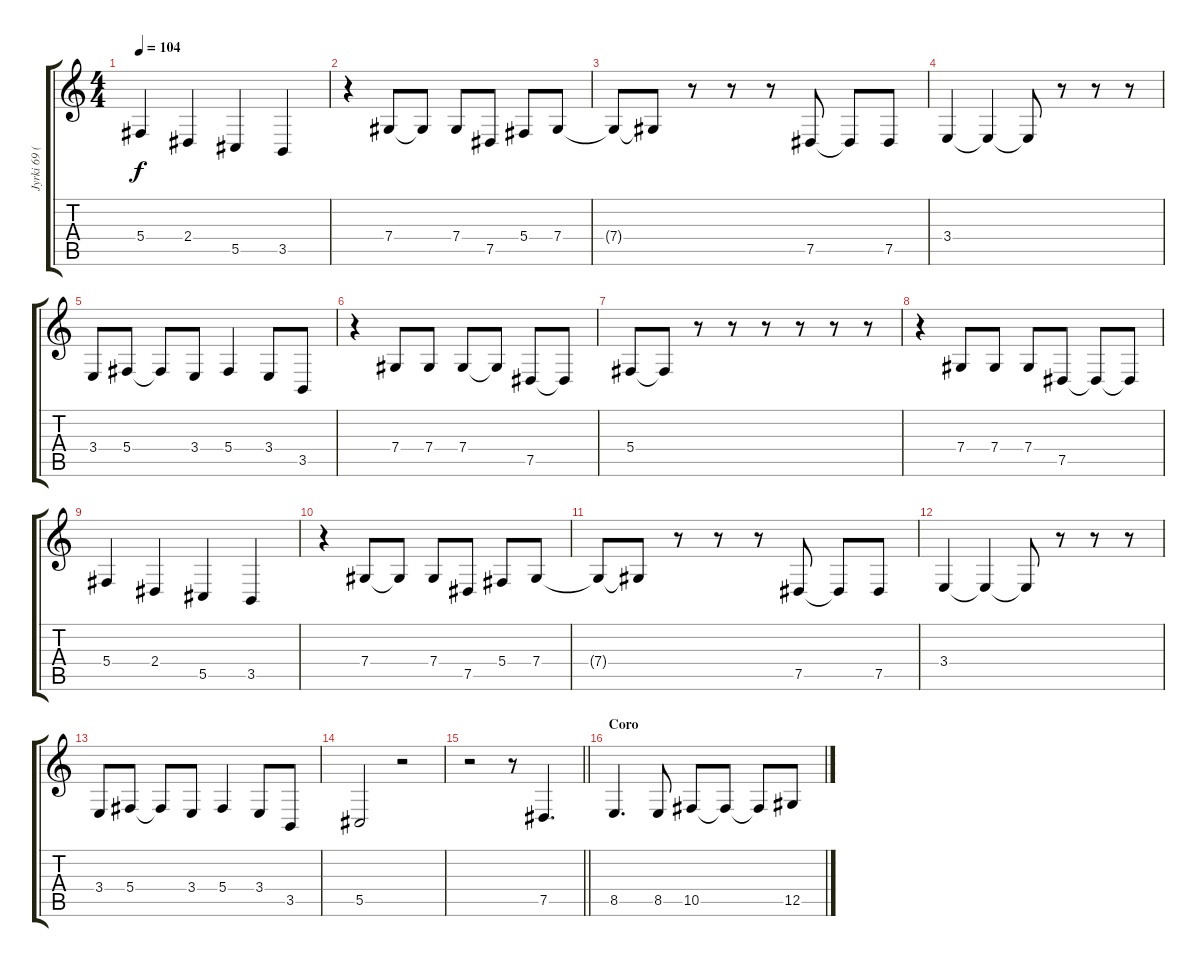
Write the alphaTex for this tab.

\track ("Jyrki 69 (Voz)" "Jyrki 69 (") {instrument trumpet}
\staff {score tabs}
\tuning (Eb4 Bb3 Gb3 Db3 Ab2 Eb2) {hide}
\ts (4 4)
\tempo 104
\clef g2
\ks c
5.4.4{dy f} 2.4.4 5.5.4 3.5.4 |
r.4 7.4.8 7.4{t}.8 7.4.8 7.5.8 5.4.8 7.4.8 |
7.4{t}.8 7.4{t}.8 r.8 r.8 r.8 7.5.8 7.5{t}.8 7.5.8 |
3.4.4 3.4{t}.4 3.4{t}.8 r.8 r.8 r.8 |
3.4.8 5.4.8 5.4{t}.8 3.4.8 5.4.4 3.4.8 3.5.8 |
r.4 7.4.8 7.4.8 7.4.8 7.4{t}.8 7.5.8 7.5{t}.8 |
5.4.8 5.4{t}.8 r.8 r.8 r.8 r.8 r.8 r.8 |
r.4 7.4.8 7.4.8 7.4.8 7.5.8 7.5{t}.8 7.5{t}.8 |
5.4.4 2.4.4 5.5.4 3.5.4 |
r.4 7.4.8 7.4{t}.8 7.4.8 7.5.8 5.4.8 7.4.8 |
7.4{t}.8 7.4{t}.8 r.8 r.8 r.8 7.5.8 7.5{t}.8 7.5.8 |
3.4.4 3.4{t}.4 3.4{t}.8 r.8 r.8 r.8 |
3.4.8 5.4.8 5.4{t}.8 3.4.8 5.4.4 3.4.8 3.5.8 |
5.5.2 r.2 |
\barLineRight lightlight
r.2 r.8 7.5.4{d} |
\section ("" "Coro")
8.5.4{d} 8.5.8 10.5.8 10.5{t}.8 10.5{t}.8 12.5.8
